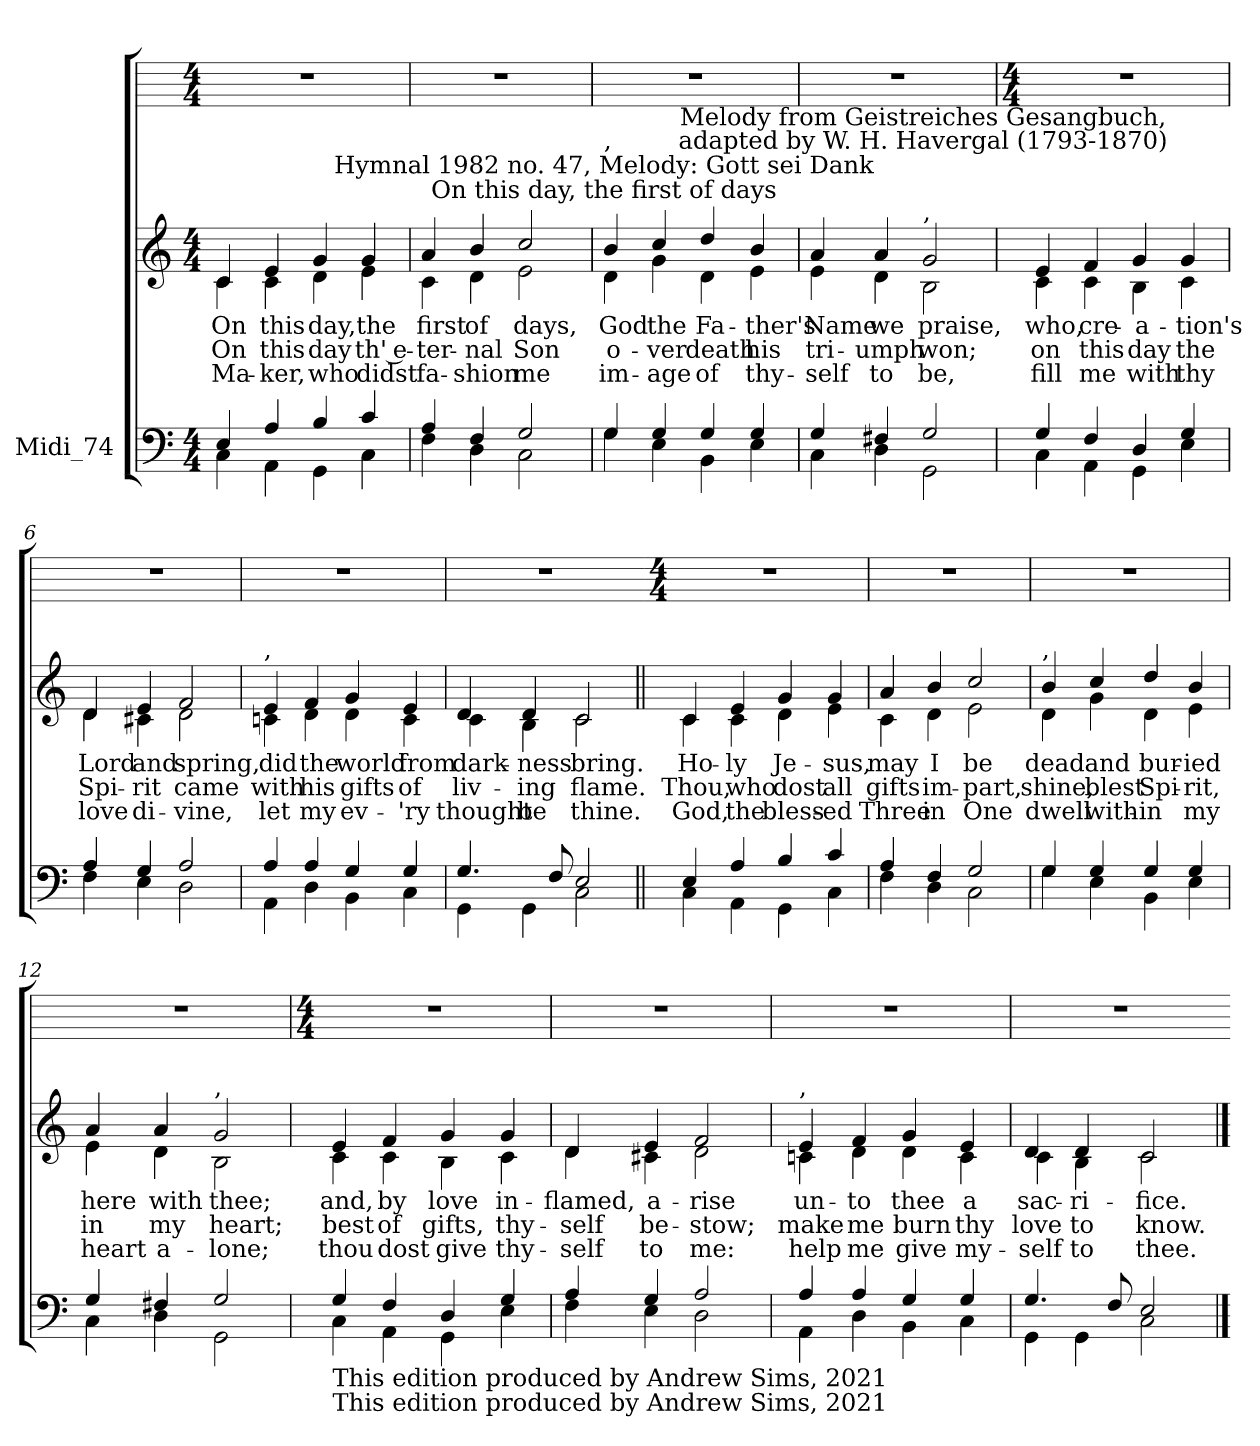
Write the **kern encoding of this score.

**kern	**kern	**text	**text	**text	**kern
*part3	*part2	*part2	*part2	*part2	*part1
*staff3	*staff2	*staff2	*staff2	*staff2	*staff1
*I"Midi_74	*	*	*	*	*
*clefF4	*clefG2	*	*	*	*
*k[]	*k[]	*	*	*	*
*C:	*C:	*	*	*	*
*M4/4	*M4/4	*	*	*	*M4/4
=1	=1	=1	=1	=1	=1
*^	*	*	*	*	*
!	!	!LO:TX:a:cj:t=Latin, translated by\nH. W. Baker (1821-1877)	!	!	!	!
!	!	!	!LO:LY:b	!LO:LY:b	!LO:LY:b	!
*	*	*^	*	*	*	*
4E/	4C\	4c/	4c\	On	On	Ma-	1r
!	!	!	!	!LO:LY:b	!LO:LY:b	!LO:LY:b	!
4A/	4AA\	4e/	4c\	-this	this	ker,	.
!	!	!	!	!LO:LY:b	!LO:LY:b	!LO:LY:b	!
4B/	4GG\	4g/	4d\	day,	day	who	.
!	!	!	!	!LO:LY:b	!LO:LY:b	!LO:LY:b	!
4c/	4C\	4g/	4e\	the	th' e-	-didst	.
=2	=2	=2	=2	=2	=2	=2	=2
!	!	!	!	!LO:LY:b	!LO:LY:b	!LO:LY:b	!
4A/	4F\	4a/	4c\	first	ter-	-fa-	1r
!	!	!	!	!LO:LY:b	!LO:LY:b	!LO:LY:b	!
4F/	4D\	4b/	4d\	-of	nal	shion	.
!	!	!	!	!LO:LY:b	!LO:LY:b	!LO:LY:b	!
2G/	2C\	2cc/	2e\	days,	Son	me	.
=3	=3	=3	=3	=3	=3	=3	=3
!	!	!LO:TX:a:cj:t=On this day, the first of days	!	!	!	!	!
!	!	!LO:TX:a:cj:t=Hymnal 1982 no. 47, Melody&colon; Gott sei Dank	!	!	!	!	!
!	!	!LO:TX:a:t=,	!	!	!	!	!
!	!	!	!	!LO:LY:b	!LO:LY:b	!LO:LY:b	!
4G/	4G\	4b/	4d\	God	o-	-im-	1r
!	!	!	!	!LO:LY:b	!LO:LY:b	!LO:LY:b	!
4G/	4E\	4cc/	4g\	-the	ver	age	.
!	!	!	!	!LO:LY:b	!LO:LY:b	!LO:LY:b	!
4G/	4BB\	4dd/	4d\	Fa-	-death	of	.
!	!	!	!	!LO:LY:b	!LO:LY:b	!LO:LY:b	!
4G/	4E\	4b/	4e\	ther's	his	thy-	.
=4	=4	=4	=4	=4	=4	=4	=4
!	!	!	!	!LO:LY:b	!LO:LY:b	!LO:LY:b	!
4G/	4C\	4a/	4e\	-Name	tri-	-self	1r
!	!	!	!	!LO:LY:b	!LO:LY:b	!LO:LY:b	!
4F#X/	4D\	4a/	4d\	we	umph	to	.
!	!	!LO:TX:a:cj:t=Melody from Geistreiches Gesangbuch,\nadapted by W. H. Havergal (1793-1870)	!	!	!	!	!
!	!	!LO:TX:a:t=,	!	!	!	!	!
!	!	!	!	!LO:LY:b	!LO:LY:b	!LO:LY:b	!
2G/	2GG\	2g/	2B\	praise,	won;	be,	.
!!LO:LB:g=z
=5	=5	=5	=5	=5	=5	=5	=5
*	*	*	*	*	*	*	*M4/4
!	!	!	!	!LO:LY:b	!LO:LY:b	!LO:LY:b	!
4G/	4C\	4e/	4c\	who,	on	fill	1r
!	!	!	!	!LO:LY:b	!LO:LY:b	!LO:LY:b	!
4F/	4AA\	4f/	4c\	cre-	-this	me	.
!	!	!	!	!LO:LY:b	!LO:LY:b	!LO:LY:b	!
4D/	4GG\	4g/	4B\	a-	-day	with	.
!	!	!	!	!LO:LY:b	!LO:LY:b	!LO:LY:b	!
4G/	4E\	4g/	4c\	tion's	the	thy	.
=6	=6	=6	=6	=6	=6	=6	=6
!	!	!	!	!LO:LY:b	!LO:LY:b	!LO:LY:b	!
4A/	4F\	4d/	4d\	Lord	Spi-	-love	1r
!	!	!	!	!LO:LY:b	!LO:LY:b	!LO:LY:b	!
4G/	4E\	4e/	4c#X\	and	rit	di-	.
!	!	!	!	!LO:LY:b	!LO:LY:b	!LO:LY:b	!
2A/	2D\	2f/	2d\	-spring,	came	vine,	.
=7	=7	=7	=7	=7	=7	=7	=7
!	!	!LO:TX:a:t=,	!	!	!	!	!
!	!	!	!	!LO:LY:b	!LO:LY:b	!LO:LY:b	!
4A/	4AA\	4e/	4cn\	did	with	let	1r
!	!	!	!	!LO:LY:b	!LO:LY:b	!LO:LY:b	!
4A/	4D\	4f/	4d\	the	his	my	.
!	!	!	!	!LO:LY:b	!LO:LY:b	!LO:LY:b	!
4G/	4BB\	4g/	4d\	world	gifts	ev-	.
!	!	!	!	!LO:LY:b	!LO:LY:b	!LO:LY:b	!
4G/	4C\	4e/	4c\	-from	of	'ry	.
=8	=8	=8	=8	=8	=8	=8	=8
!	!	!	!	!LO:LY:b	!LO:LY:b	!LO:LY:b	!
4.G/	4GG\	4d/	4c\	dark-	-liv-	-thought	1r
!	!	!	!	!LO:LY:b	!LO:LY:b	!LO:LY:b	!
.	4GG\	4d/	4B\	ness	ing	be	.
8F/	.	.	.	.	.	.	.
!	!	!	!	!LO:LY:b	!LO:LY:b	!LO:LY:b	!
2E/	2C\	2c/	2c\	bring.	flame.	thine.	.
!!LO:LB:g=z
=9||	=9||	=9||	=9||	=9	=9	=9	=9
*	*	*	*	*	*	*	*M4/4
!	!	!	!	!LO:LY:b	!LO:LY:b	!LO:LY:b	!
4E/	4C\	4c/	4c\	Ho-	-Thou,	God,	1r
!	!	!	!	!LO:LY:b	!LO:LY:b	!LO:LY:b	!
4A/	4AA\	4e/	4c\	ly	who	the	.
!	!	!	!	!LO:LY:b	!LO:LY:b	!LO:LY:b	!
4B/	4GG\	4g/	4d\	Je-	-dost	bless-	.
!	!	!	!	!LO:LY:b	!LO:LY:b	!LO:LY:b	!
4c/	4C\	4g/	4e\	-sus,	all	ed	.
=10	=10	=10	=10	=10	=10	=10	=10
!	!	!	!	!LO:LY:b	!LO:LY:b	!LO:LY:b	!
4A/	4F\	4a/	4c\	may	gifts	Three	1r
!	!	!	!	!LO:LY:b	!LO:LY:b	!LO:LY:b	!
4F/	4D\	4b/	4d\	I	im-	-in	.
!	!	!	!	!LO:LY:b	!LO:LY:b	!LO:LY:b	!
2G/	2C\	2cc/	2e\	be	part,	One	.
=11	=11	=11	=11	=11	=11	=11	=11
!	!	!LO:TX:a:t=,	!	!	!	!	!
!	!	!	!	!LO:LY:b	!LO:LY:b	!LO:LY:b	!
4G/	4G\	4b/	4d\	dead	shine,	dwell	1r
!	!	!	!	!LO:LY:b	!LO:LY:b	!LO:LY:b	!
4G/	4E\	4cc/	4g\	and	blest	with-	.
!	!	!	!	!LO:LY:b	!LO:LY:b	!LO:LY:b	!
4G/	4BB\	4dd/	4d\	-bur-	-Spi-	-in	.
!	!	!	!	!LO:LY:b	!LO:LY:b	!LO:LY:b	!
4G/	4E\	4b/	4e\	ied	rit,	my	.
=12	=12	=12	=12	=12	=12	=12	=12
!	!	!	!	!LO:LY:b	!LO:LY:b	!LO:LY:b	!
4G/	4C\	4a/	4e\	here	in	heart	1r
!	!	!	!	!LO:LY:b	!LO:LY:b	!LO:LY:b	!
4F#X/	4D\	4a/	4d\	with	my	a-	.
!	!	!LO:TX:a:t=,	!	!	!	!	!
!	!	!	!	!LO:LY:b	!LO:LY:b	!LO:LY:b	!
2G/	2GG\	2g/	2B\	-thee;	heart;	lone;	.
!!LO:LB:g=z
=13	=13	=13	=13	=13	=13	=13	=13
*	*	*	*	*	*	*	*M4/4
!LO:TX:b:t=This edition produced by Andrew Sims, 2021	!	!	!	!	!	!	!
!LO:TX:b:t=This edition produced by Andrew Sims, 2021	!	!	!	!	!	!	!
!	!	!	!	!LO:LY:b	!LO:LY:b	!LO:LY:b	!
4G/	4C\	4e/	4c\	and,	best	thou	1r
!	!	!	!	!LO:LY:b	!LO:LY:b	!LO:LY:b	!
4F/	4AA\	4f/	4c\	by	of	dost	.
!	!	!	!	!LO:LY:b	!LO:LY:b	!LO:LY:b	!
4D/	4GG\	4g/	4B\	love	gifts,	give	.
!	!	!	!	!LO:LY:b	!LO:LY:b	!LO:LY:b	!
4G/	4E\	4g/	4c\	in-	-thy-	-thy-	.
=14	=14	=14	=14	=14	=14	=14	=14
!	!	!	!	!LO:LY:b	!LO:LY:b	!LO:LY:b	!
4A/	4F\	4d/	4d\	-flamed,	self	self	1r
!	!	!	!	!LO:LY:b	!LO:LY:b	!LO:LY:b	!
4G/	4E\	4e/	4c#X\	a-	-be-	-to	.
!	!	!	!	!LO:LY:b	!LO:LY:b	!LO:LY:b	!
2A/	2D\	2f/	2d\	rise	stow;	me:	.
=15	=15	=15	=15	=15	=15	=15	=15
!	!	!LO:TX:a:t=,	!	!	!	!	!
!	!	!	!	!LO:LY:b	!LO:LY:b	!LO:LY:b	!
4A/	4AA\	4e/	4cn\	un-	-make	help	1r
!	!	!	!	!LO:LY:b	!LO:LY:b	!LO:LY:b	!
4A/	4D\	4f/	4d\	to	me	me	.
!	!	!	!	!LO:LY:b	!LO:LY:b	!LO:LY:b	!
4G/	4BB\	4g/	4d\	thee	burn	give	.
!	!	!	!	!LO:LY:b	!LO:LY:b	!LO:LY:b	!
4G/	4C\	4e/	4c\	a	thy	my-	.
=16	=16	=16	=16	=16	=16	=16	=16
!	!	!	!	!LO:LY:b	!LO:LY:b	!LO:LY:b	!
4.G/	4GG\	4d/	4c\	-sac-	-love	self	1r
!	!	!	!	!LO:LY:b	!LO:LY:b	!LO:LY:b	!
.	4GG\	4d/	4B\	ri-	-to	to	.
8F/	.	.	.	.	.	.	.
!	!	!	!	!LO:LY:b	!LO:LY:b	!LO:LY:b	!
2E/	2C\	2c/	2c\	fice.	know.	thee.	.
*v	*v	*	*	*	*	*	*
*	*v	*v	*	*	*	*
==	==	=	=	=	=
*-	*-	*-	*-	*-	*-
